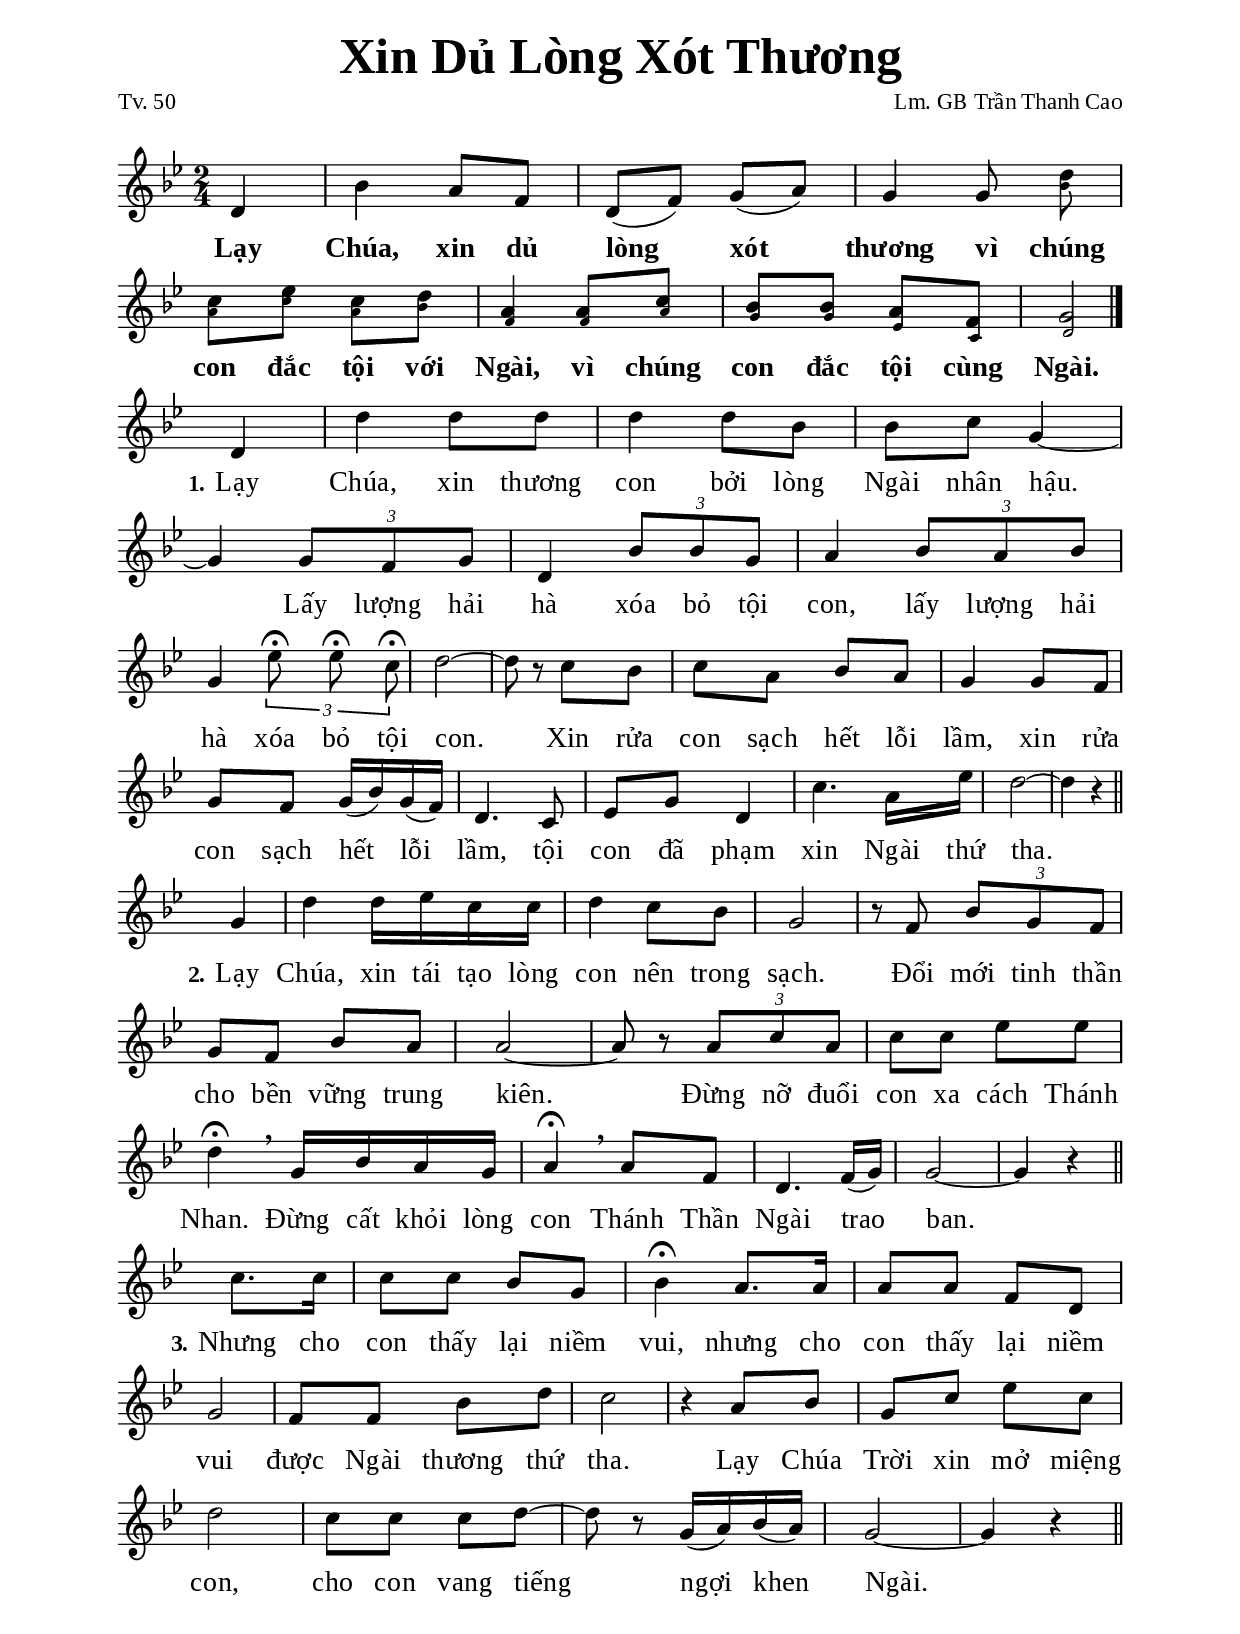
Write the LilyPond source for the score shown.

% Cài đặt chung
\version "2.22.1"
\include "english.ly"

\header {
  title = \markup { \fontsize #3 "Xin Dủ Lòng Xót Thương" }
  poet = "Tv. 50"
  composer = "Lm. GB Trần Thanh Cao"
  arranger = " "
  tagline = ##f
}

% Nhạc điệp khúc
nhacDiepKhucSop = \relative c' {
  \partial 4 d4 |
  bf' a8 f |
  d _(f) g _(a) |
  g4 g8 d' |
  c ef c d |
  a4 a8 c |
  bf bf a f |
  g2 \bar "|."
}

nhacDiepKhucBas = \relative c'' {
  \skip 4
  \skip 2
  \skip 2
  \skip 4. bf8 |
  a c a bf |
  f4 f8 a |
  g g ef c |
  d2
}

% Nhạc phiên khúc
nhacPhienKhucMot = \relative c' {
  \partial 4 d4 |
  d' d8 d |
  d4 d8 bf |
  bf c g4 ~ |
  g \tuplet 3/2 { g8 f g } |
  d4 \tuplet 3/2 { bf'8 bf g } |
  a4 \tuplet 3/2 { bf8 a bf } |
  \autoBeamOff
  g4 \tuplet 3/2 { ef'8 \fermata ef \fermata c \fermata } |
  \autoBeamOn
  d2 ~ |
  d8 r c bf |
  c a bf a |
  g4 g8 f |
  g f g16 (bf) g (f) |
  d4. c8 |
  ef g d4 |
  c'4. a16 ef' |
  d2 ~ |
  d4 r \bar "||"
}

nhacPhienKhucHai = \relative c'' {
  \partial 4 g4 |
  d' d16 ef c c |
  d4 c8 bf |
  g2 |
  r8 f \tuplet 3/2 { bf8 g f } |
  g f bf a |
  a2 ~ |
  a8 r \tuplet 3/2 { a8 c a } |
  c8 c ef ef |
  d4 \fermata \breathe g,16 bf a g |
  a4 \fermata \breathe a8 f |
  d4. f16 (g) |
  g2 ~ |
  g4 r \bar "||"
}

nhacPhienKhucBa = \relative c'' {
  \partial 4 c8. c16 |
  c8 c bf g |
  bf4 \fermata a8. a16 |
  a8 a f d |
  g2 |
  f8 f bf d |
  c2 |
  r4 a8 bf |
  g c ef c |
  d2 |
  c8 c c d ~ |
  d r g,16 (a) bf (a) |
  g2 ~ |
  g4 r \bar "||"
}

% Lời điệp khúc
loiDiepKhuc = \lyricmode {
  Lạy Chúa, xin dủ lòng xót thương
  vì chúng con đắc tội với Ngài,
  vì chúng con đắc tội cùng Ngài.
}

% Lời phiên khúc
loiPhienKhucMot = \lyricmode {
  \set stanza = #"1."
  Lạy Chúa, xin thương con bởi lòng Ngài nhân hậu.
  Lấy lượng hải hà xóa bỏ tội con,
  lấy lượng hải hà xóa bỏ tội con.
  Xin rửa con sạch hết lỗi lầm,
  xin rửa con sạch hết lỗi lầm,
  tội con đã phạm xin Ngài thứ tha.
}

loiPhienKhucHai = \lyricmode {
  \set stanza = #"2."
  Lạy Chúa, xin tái tạo lòng con nên trong sạch.
  Đổi mới tinh thần cho bền vững trung kiên.
  Đừng nỡ đuổi con xa cách Thánh Nhan.
  Đừng cất khỏi lòng con Thánh Thần Ngài trao ban.
}

loiPhienKhucBa = \lyricmode {
  \set stanza = #"3."
  Nhưng cho con thấy lại niềm vui,
  nhưng cho con thấy lại niềm vui
  được Ngài thương thứ tha.
  Lạy Chúa Trời xin mở miệng con,
  cho con vang tiếng ngợi khen Ngài.
}


% Dàn trang
\paper {
  #(set-paper-size "a4")
  top-margin = 15\mm
  bottom-margin = 15\mm
  left-margin = 20\mm
  right-margin = 20\mm
  indent = #0
  #(define fonts
    (make-pango-font-tree
      "Liberation Serif"
      "Liberation Serif"
      "Liberation Serif"
      (/ 20 20)))
  page-count = #1
  system-system-spacing = #'((basic-distance . 12)
                             (minimum-distance . 12)
                             (padding . 1))
  score-system-spacing = #'((basic-distance . 12)
                             (minimum-distance . 12)
                             (padding . 1))
}

% Thiết lập tông và nhịp
TongNhip = { \key bf \major \time 2/4 }

% Đổi kích thước nốt cho bè phụ
notBePhu =
#(define-music-function (font-size music) (number? ly:music?)
   (for-some-music
     (lambda (m)
       (if (music-is-of-type? m 'rhythmic-event)
           (begin
             (set! (ly:music-property m 'tweaks)
                   (cons `(font-size . ,font-size)
                         (ly:music-property m 'tweaks)))
             #t)
           #f))
     music)
   music)


\score {
  \new ChoirStaff <<
    \new Staff = diepKhuc \with {
        \consists "Merge_rests_engraver"
        %\magnifyStaff #(magstep +1)
        printPartCombineTexts = ##f
      }
      <<
      \new Voice \TongNhip \partCombine 
        \nhacDiepKhucSop
        \notBePhu -3 { \nhacDiepKhucBas }
      \new NullVoice = nhacThamChieu \nhacDiepKhucSop
      \new Lyrics \with {
          \override VerticalAxisGroup.
            nonstaff-relatedstaff-spacing.padding = #1
          \override VerticalAxisGroup.
            nonstaff-unrelatedstaff-spacing.padding = #1
        }
        \lyricsto nhacThamChieu \loiDiepKhuc
      >>
  >>
  \layout {
    \override Lyrics.LyricText.font-series = #'bold
    \override Lyrics.LyricText.font-size = #+2
    \override Lyrics.LyricSpace.minimum-distance = #3
    \override Score.BarNumber.break-visibility = ##(#f #f #f)
    \override Score.SpacingSpanner.uniform-stretching = ##t
  }
}

\score {
  \new ChoirStaff <<
    \new Staff = phienKhuc \with {
        %\magnifyStaff #(magstep +1)
      }
      <<
      \new Voice = beSop {
        \key bf \major \time 2/4 \nhacPhienKhucMot
      }
    >>
    \new Lyrics \with {
          \override VerticalAxisGroup.
            nonstaff-relatedstaff-spacing.padding = #1
          \override VerticalAxisGroup.
            nonstaff-unrelatedstaff-spacing.padding = #1
        }
        \lyricsto beSop \loiPhienKhucMot
  >>
  \layout {
    \override Staff.TimeSignature.transparent = ##t
    \override Lyrics.LyricText.font-size = #+2
    \override Lyrics.LyricSpace.minimum-distance = #2.5
    \override Score.BarNumber.break-visibility = ##(#f #f #f)
    \override Score.SpacingSpanner.uniform-stretching = ##t
  }
}

\score {
  \new ChoirStaff <<
    \new Staff = phienKhuc \with {
        %\magnifyStaff #(magstep +1)
      }
      <<
      \new Voice = beSop {
        \key bf \major \time 2/4 \nhacPhienKhucHai
      }
    >>
    \new Lyrics \with {
          \override VerticalAxisGroup.
            nonstaff-relatedstaff-spacing.padding = #1.5
          \override VerticalAxisGroup.
            nonstaff-unrelatedstaff-spacing.padding = #1
        }
        \lyricsto beSop \loiPhienKhucHai
  >>
  \layout {
    \override Staff.TimeSignature.transparent = ##t
    \override Lyrics.LyricText.font-size = #+2
    \override Lyrics.LyricSpace.minimum-distance = #1.5
    \override Score.BarNumber.break-visibility = ##(#f #f #f)
    \override Score.SpacingSpanner.uniform-stretching = ##t
  }
}

\score {
  \new ChoirStaff <<
    \new Staff = phienKhuc \with {
        %\magnifyStaff #(magstep +1)
      }
      <<
      \new Voice = beSop {
        \key bf \major \time 2/4 \nhacPhienKhucBa
      }
    >>
    \new Lyrics \with {
          \override VerticalAxisGroup.
            nonstaff-relatedstaff-spacing.padding = #1.5
          \override VerticalAxisGroup.
            nonstaff-unrelatedstaff-spacing.padding = #1
        }
        \lyricsto beSop \loiPhienKhucBa
  >>
  \layout {
    \override Staff.TimeSignature.transparent = ##t
    \override Lyrics.LyricText.font-size = #+2
    \override Lyrics.LyricSpace.minimum-distance = #2
    \override Score.BarNumber.break-visibility = ##(#f #f #f)
    \override Score.SpacingSpanner.uniform-stretching = ##t
  }
}
